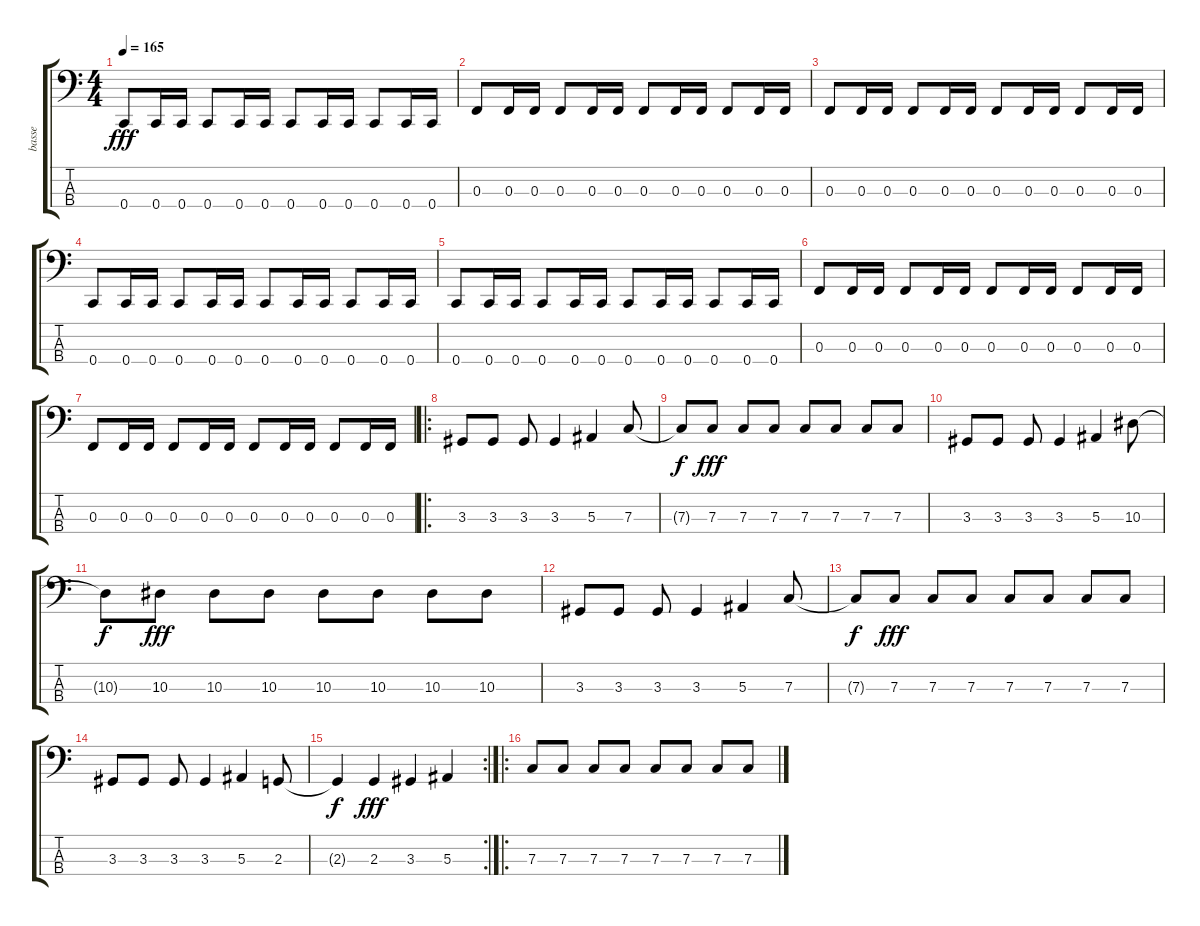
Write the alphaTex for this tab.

\track ("basse" "basse") {instrument electricbassfinger}
\staff {score tabs}
\tuning (Eb2 Bb1 F1 C1) {hide}
\ts (4 4)
\tempo 165
\clef f4
\ks c
0.4.8{dy fff} 0.4.16 0.4.16 0.4.8 0.4.16 0.4.16 0.4.8 0.4.16 0.4.16 0.4.8 0.4.16 0.4.16 |
0.3.8 0.3.16 0.3.16 0.3.8 0.3.16 0.3.16 0.3.8 0.3.16 0.3.16 0.3.8 0.3.16 0.3.16 |
0.3.8 0.3.16 0.3.16 0.3.8 0.3.16 0.3.16 0.3.8 0.3.16 0.3.16 0.3.8 0.3.16 0.3.16 |
0.4.8 0.4.16 0.4.16 0.4.8 0.4.16 0.4.16 0.4.8 0.4.16 0.4.16 0.4.8 0.4.16 0.4.16 |
0.4.8 0.4.16 0.4.16 0.4.8 0.4.16 0.4.16 0.4.8 0.4.16 0.4.16 0.4.8 0.4.16 0.4.16 |
0.3.8 0.3.16 0.3.16 0.3.8 0.3.16 0.3.16 0.3.8 0.3.16 0.3.16 0.3.8 0.3.16 0.3.16 |
0.3.8 0.3.16 0.3.16 0.3.8 0.3.16 0.3.16 0.3.8 0.3.16 0.3.16 0.3.8 0.3.16 0.3.16 |
\ro
3.3.8 3.3.8 3.3.8 3.3.4 5.3.4 7.3.8 |
7.3{t}.8{dy f} 7.3.8{dy fff} 7.3.8 7.3.8 7.3.8 7.3.8 7.3.8 7.3.8 |
3.3.8 3.3.8 3.3.8 3.3.4 5.3.4 10.3.8 |
10.3{t}.8{dy f} 10.3.8{dy fff} 10.3.8 10.3.8 10.3.8 10.3.8 10.3.8 10.3.8 |
3.3.8 3.3.8 3.3.8 3.3.4 5.3.4 7.3.8 |
7.3{t}.8{dy f} 7.3.8{dy fff} 7.3.8 7.3.8 7.3.8 7.3.8 7.3.8 7.3.8 |
3.3.8 3.3.8 3.3.8 3.3.4 5.3.4 2.3.8 |
\rc 2
2.3{t}.4{dy f} 2.3.4{dy fff} 3.3.4 5.3.4 |
\ro
7.3.8 7.3.8 7.3.8 7.3.8 7.3.8 7.3.8 7.3.8 7.3.8
